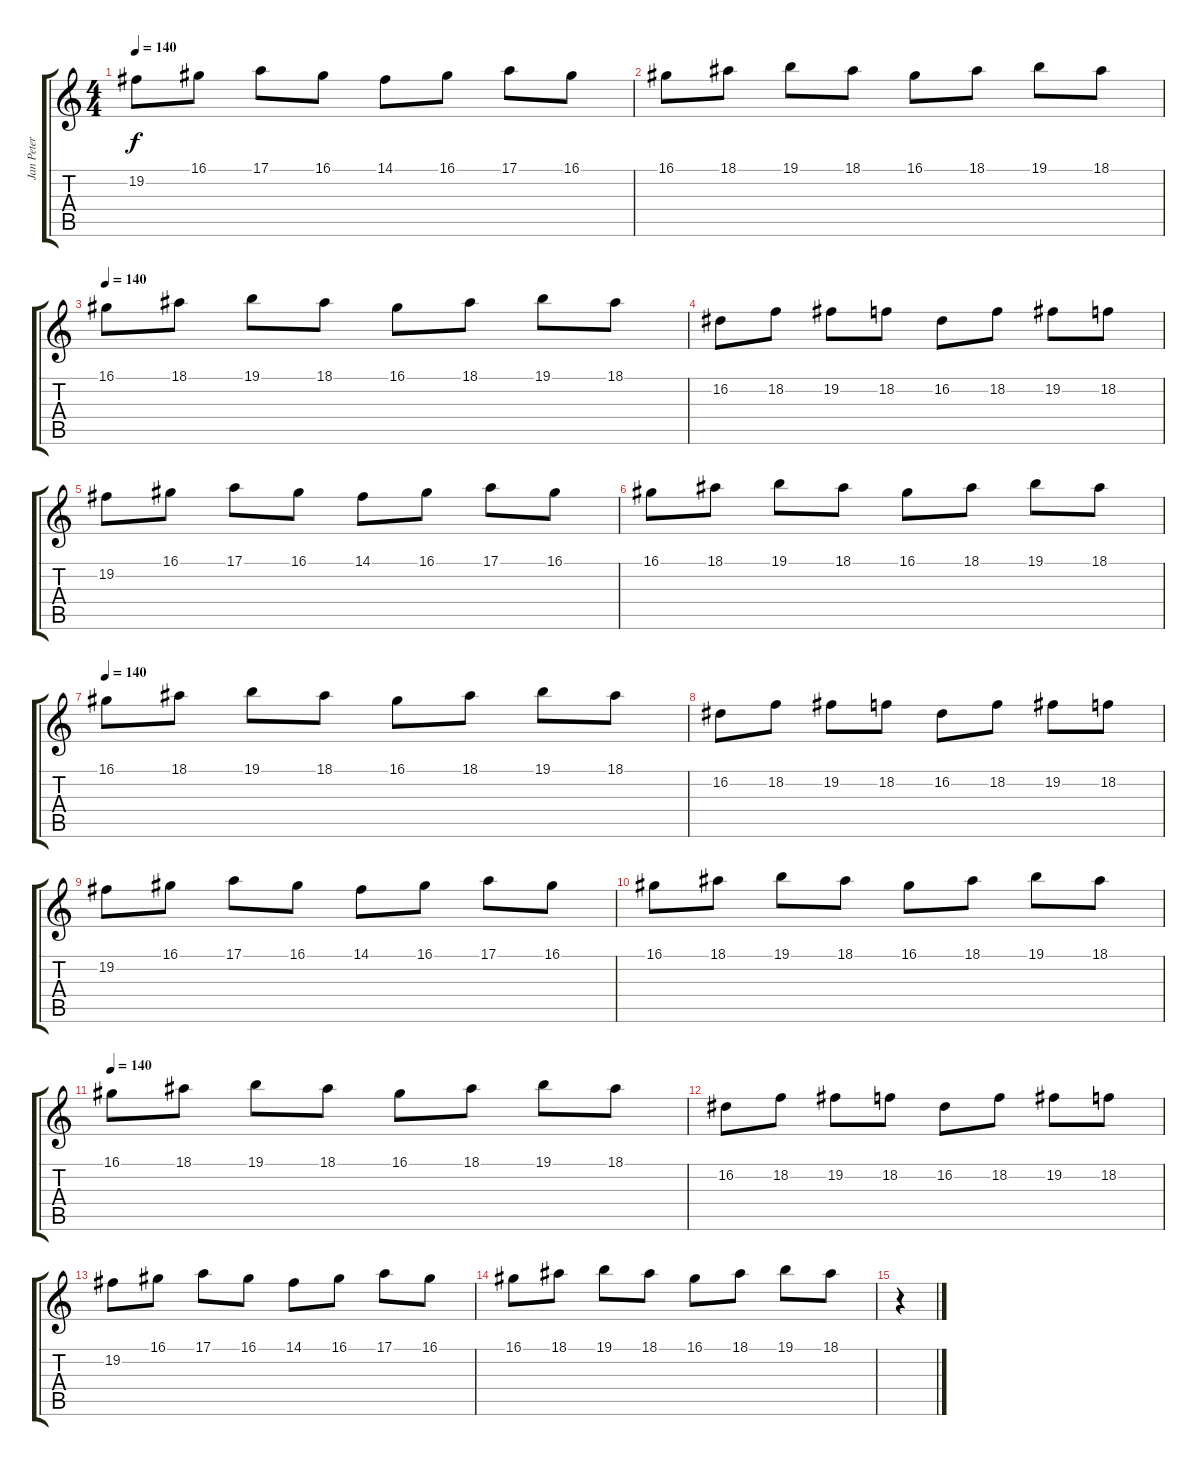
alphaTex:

\track ("Jan Peter Genkel (Piano)" "Jan Peter ") {instrument brightacousticpiano}
\staff {score tabs}
\tuning (E4 B3 G3 D3 A2 E2) {hide}
\ts (4 4)
\tempo 140
\clef g2
\ks c
19.2.8{dy f} 16.1.8 17.1.8 16.1.8 14.1.8 16.1.8 17.1.8 16.1.8 |
16.1.8 18.1.8 19.1.8 18.1.8 16.1.8 18.1.8 19.1.8 18.1.8 |
\tempo 140
16.1.8 18.1.8 19.1.8 18.1.8 16.1.8 18.1.8 19.1.8 18.1.8 |
16.2.8 18.2.8 19.2.8 18.2.8 16.2.8 18.2.8 19.2.8 18.2.8 |
19.2.8 16.1.8 17.1.8 16.1.8 14.1.8 16.1.8 17.1.8 16.1.8 |
16.1.8 18.1.8 19.1.8 18.1.8 16.1.8 18.1.8 19.1.8 18.1.8 |
\tempo 140
16.1.8 18.1.8 19.1.8 18.1.8 16.1.8 18.1.8 19.1.8 18.1.8 |
16.2.8 18.2.8 19.2.8 18.2.8 16.2.8 18.2.8 19.2.8 18.2.8 |
19.2.8 16.1.8 17.1.8 16.1.8 14.1.8 16.1.8 17.1.8 16.1.8 |
16.1.8 18.1.8 19.1.8 18.1.8 16.1.8 18.1.8 19.1.8 18.1.8 |
\tempo 140
16.1.8 18.1.8 19.1.8 18.1.8 16.1.8 18.1.8 19.1.8 18.1.8 |
16.2.8 18.2.8 19.2.8 18.2.8 16.2.8 18.2.8 19.2.8 18.2.8 |
19.2.8 16.1.8 17.1.8 16.1.8 14.1.8 16.1.8 17.1.8 16.1.8 |
16.1.8 18.1.8 19.1.8 18.1.8 16.1.8 18.1.8 19.1.8 18.1.8 |
r.4
